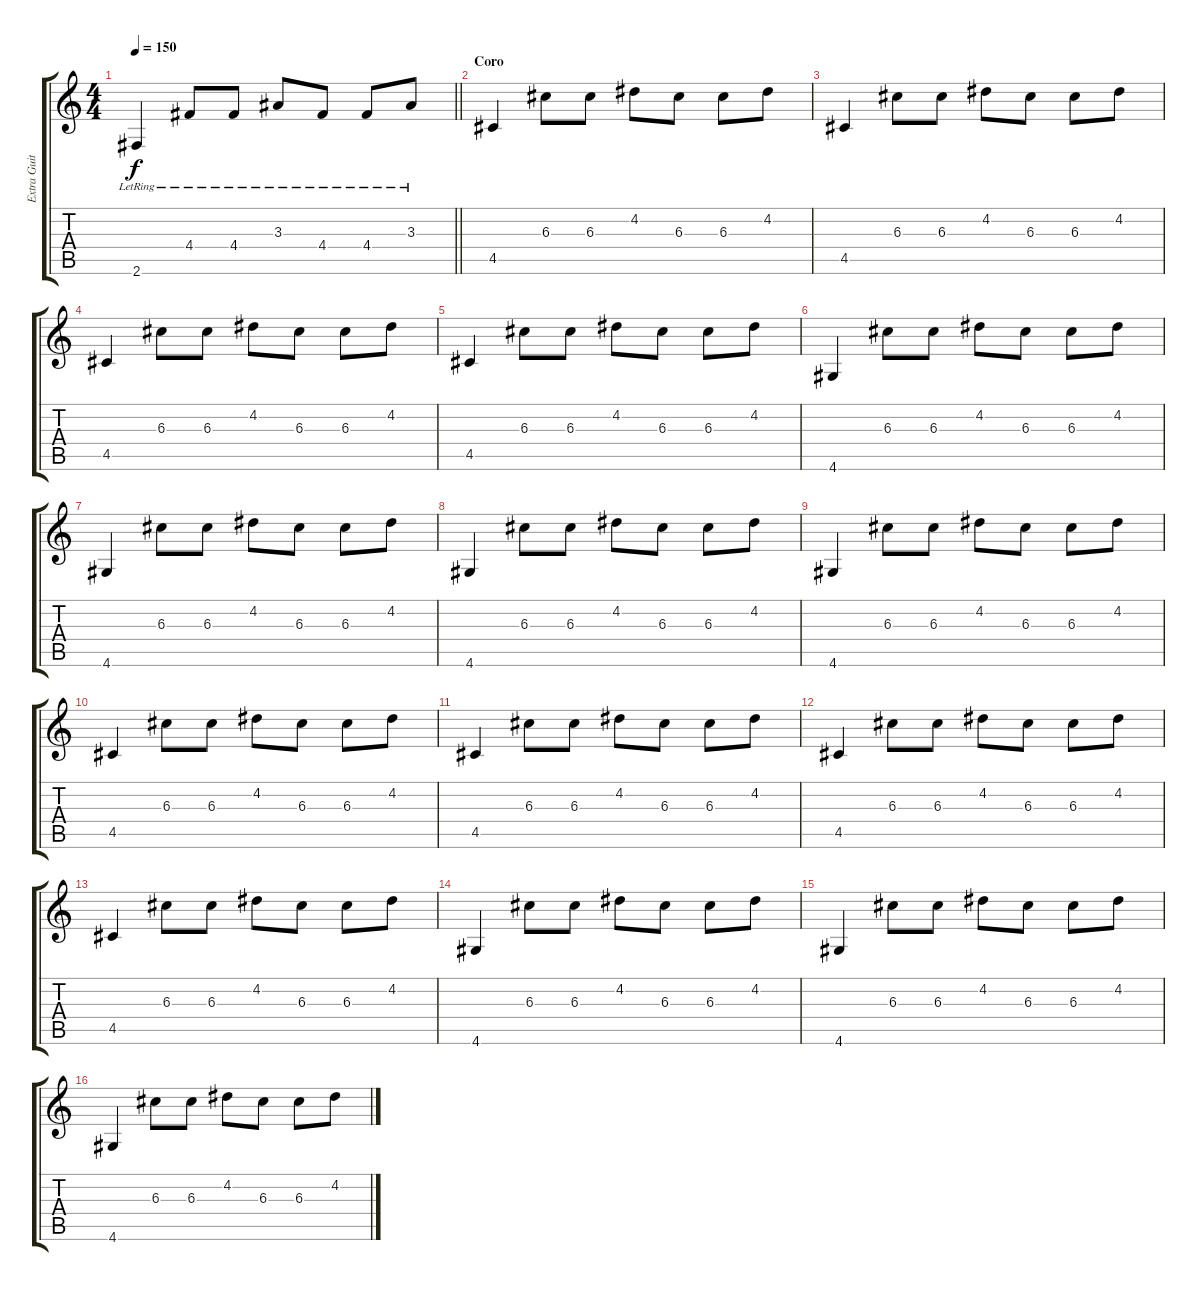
\track ("Extra Guitar" "Extra Guit") {instrument electricguitarclean}
\staff {score tabs}
\tuning (E4 B3 G3 D3 A2 E2) {hide}
\ts (4 4)
\tempo 150
\clef g2
\barLineRight lightlight
\ks c
2.6{lr}.4{dy f} 4.4{lr}.8 4.4{lr}.8 3.3{lr}.8 4.4{lr}.8 4.4{lr}.8 3.3{lr}.8 |
\section ("" "Coro")
4.5.4{volume 13 instrument electricguitarjazz} 6.3.8 6.3.8 4.2.8 6.3.8 6.3.8 4.2.8 |
4.5.4 6.3.8 6.3.8 4.2.8 6.3.8 6.3.8 4.2.8 |
4.5.4 6.3.8 6.3.8 4.2.8 6.3.8 6.3.8 4.2.8 |
4.5.4 6.3.8 6.3.8 4.2.8 6.3.8 6.3.8 4.2.8 |
4.6.4 6.3.8 6.3.8 4.2.8 6.3.8 6.3.8 4.2.8 |
4.6.4 6.3.8 6.3.8 4.2.8 6.3.8 6.3.8 4.2.8 |
4.6.4 6.3.8 6.3.8 4.2.8 6.3.8 6.3.8 4.2.8 |
4.6.4 6.3.8 6.3.8 4.2.8 6.3.8 6.3.8 4.2.8 |
4.5.4 6.3.8 6.3.8 4.2.8 6.3.8 6.3.8 4.2.8 |
4.5.4 6.3.8 6.3.8 4.2.8 6.3.8 6.3.8 4.2.8 |
4.5.4 6.3.8 6.3.8 4.2.8 6.3.8 6.3.8 4.2.8 |
4.5.4 6.3.8 6.3.8 4.2.8 6.3.8 6.3.8 4.2.8 |
4.6.4 6.3.8 6.3.8 4.2.8 6.3.8 6.3.8 4.2.8 |
4.6.4 6.3.8 6.3.8 4.2.8 6.3.8 6.3.8 4.2.8 |
4.6.4 6.3.8 6.3.8 4.2.8 6.3.8 6.3.8 4.2.8
